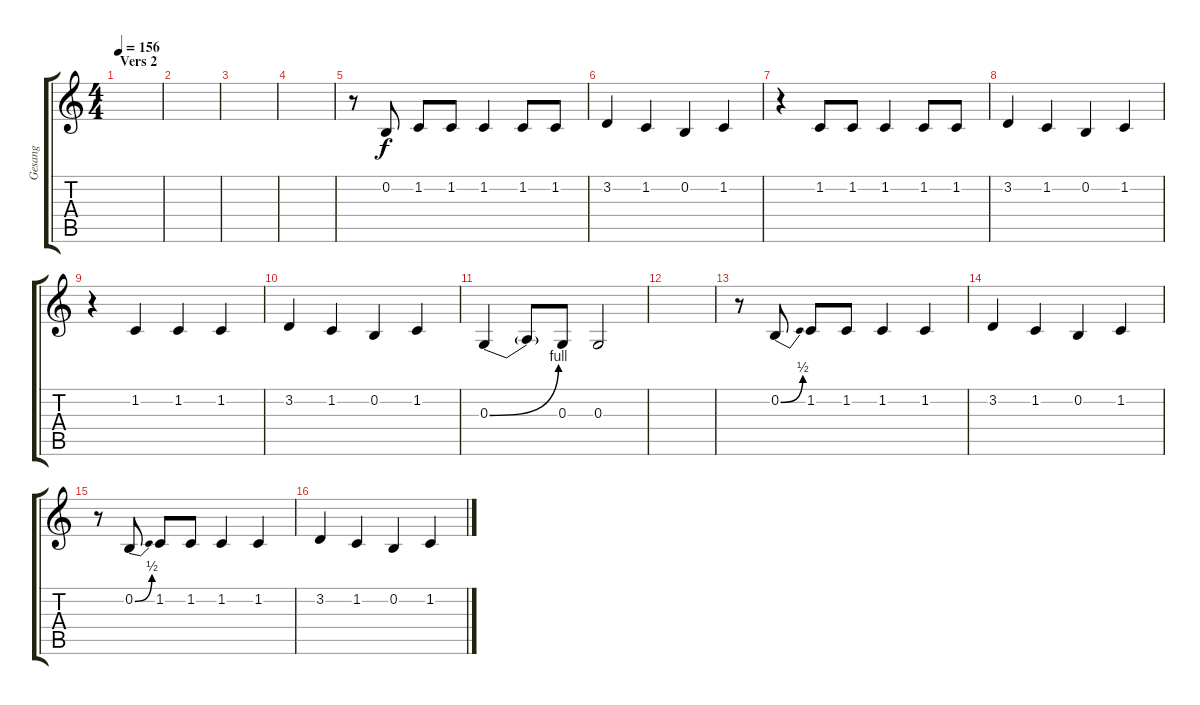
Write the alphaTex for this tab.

\track ("Gesang" "Gesang") {instrument lead2sawtooth}
\staff {score tabs}
\tuning (E4 B3 G3 D3 A2 E2) {hide}
\ts (4 4)
\section ("" "Vers 2")
\tempo 156
\clef g2
\ks c
|
|
|
|
r.8 0.2.8 1.2.8 1.2.8 1.2.4 1.2.8 1.2.8 |
3.2.4 1.2.4 0.2.4 1.2.4 |
r.4 1.2.8 1.2.8 1.2.4 1.2.8 1.2.8 |
3.2.4 1.2.4 0.2.4 1.2.4 |
r.4 1.2.4 1.2.4 1.2.4 |
3.2.4 1.2.4 0.2.4 1.2.4 |
0.3{be (bend 0 0 60 4)}.4 0.3{t}.8 0.3.8 0.3.2 |
|
r.8 0.2{be (bend 0 0 60 2)}.8 1.2.8 1.2.8 1.2.4 1.2.4 |
3.2.4 1.2.4 0.2.4 1.2.4 |
r.8 0.2{be (bend 0 0 60 2)}.8 1.2.8 1.2.8 1.2.4 1.2.4 |
3.2.4 1.2.4 0.2.4 1.2.4
